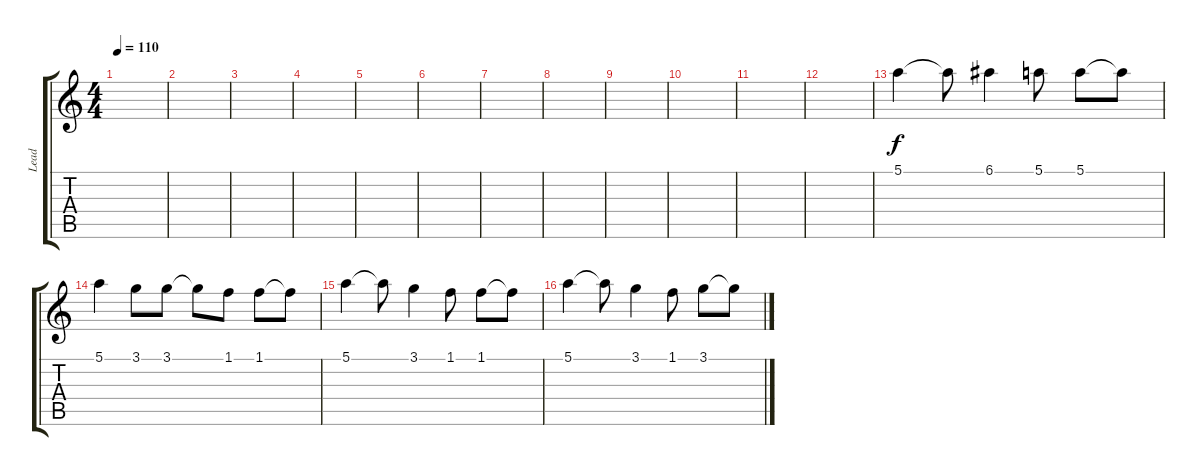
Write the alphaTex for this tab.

\track ("Lead" "Lead") {instrument overdrivenguitar}
\staff {score tabs}
\tuning (E4 B3 G3 D3 A2 E2) {hide}
\ts (4 4)
\tempo 110
\clef g2
\ks c
|
|
|
|
|
|
|
|
|
|
|
|
5.1.4 5.1{t}.8 6.1.4 5.1.8 5.1.8 5.1{t}.8 |
5.1.4 3.1.8 3.1.8 3.1{t}.8 1.1.8 1.1.8 1.1{t}.8 |
5.1.4 5.1{t}.8 3.1.4 1.1.8 1.1.8 1.1{t}.8 |
5.1.4 5.1{t}.8 3.1.4 1.1.8 3.1.8 3.1{t}.8
